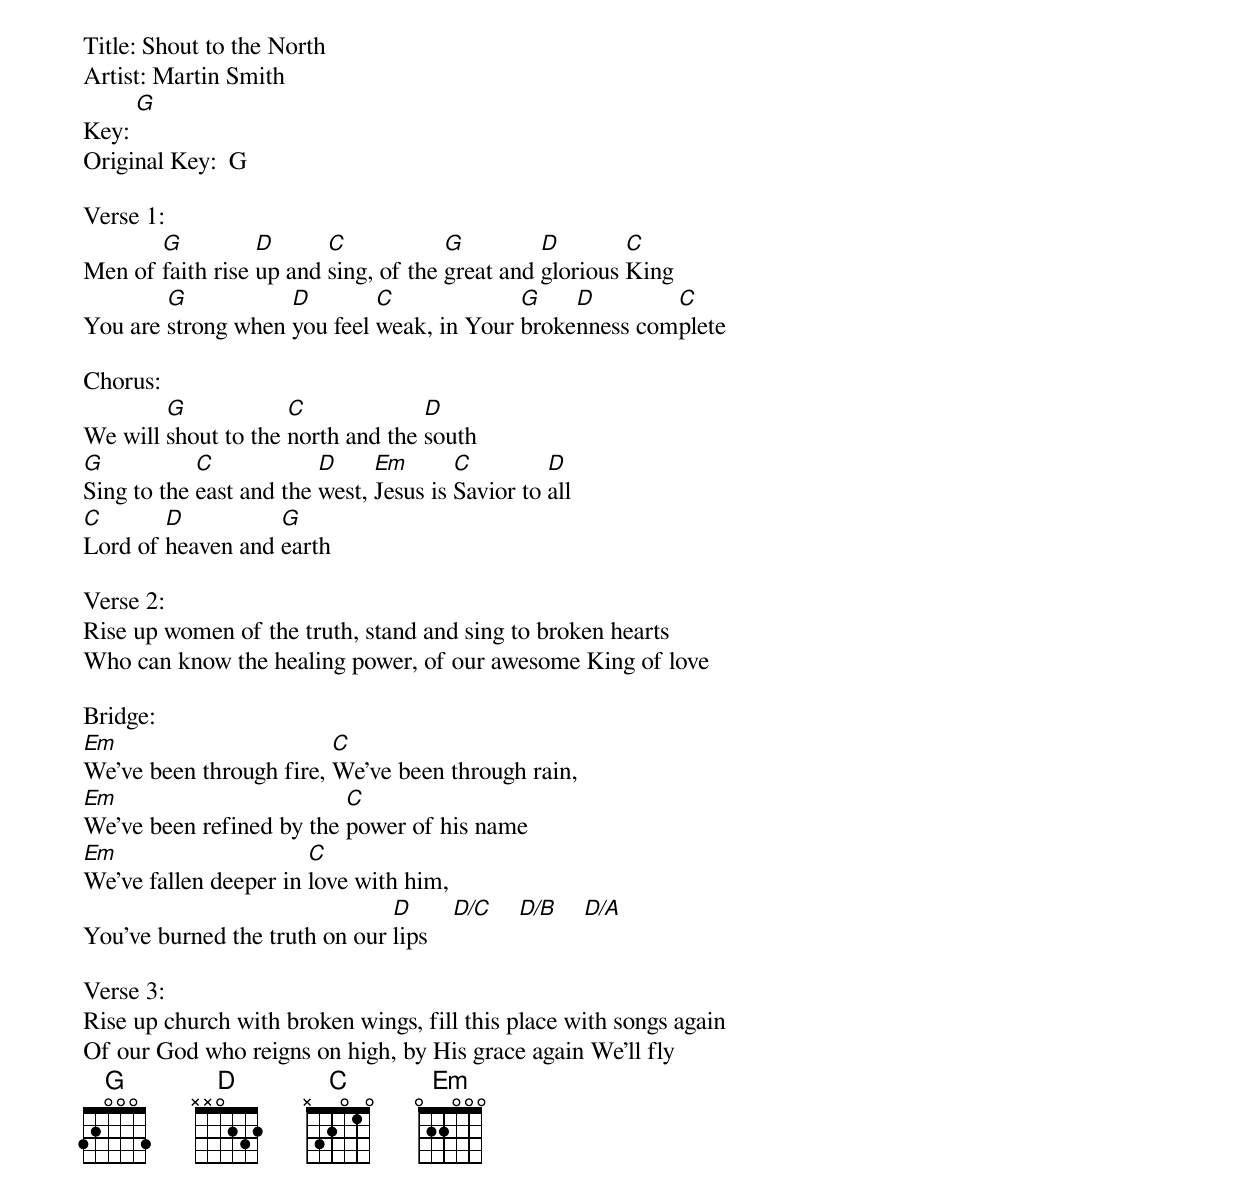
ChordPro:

Title: Shout to the North
Artist: Martin Smith
Key: [G]
Original Key:  G

Verse 1:
Men of [G]faith rise [D]up and [C]sing, of the [G]great and [D]glorious [C]King
You are [G]strong when [D]you feel [C]weak, in Your [G]broke[D]nness com[C]plete

Chorus:
We will [G]shout to the [C]north and the [D]south
[G]Sing to the [C]east and the [D]west, [Em]Jesus is [C]Savior to [D]all
[C]Lord of [D]heaven and [G]earth

Verse 2:
Rise up women of the truth, stand and sing to broken hearts
Who can know the healing power, of our awesome King of love

Bridge:
[Em]We've been through fire, [C]We've been through rain,
[Em]We've been refined by the [C]power of his name
[Em]We've fallen deeper in [C]love with him,
You've burned the truth on our [D]lips    [D/C]    [D/B]    [D/A]

Verse 3:
Rise up church with broken wings, fill this place with songs again
Of our God who reigns on high, by His grace again We'll fly
